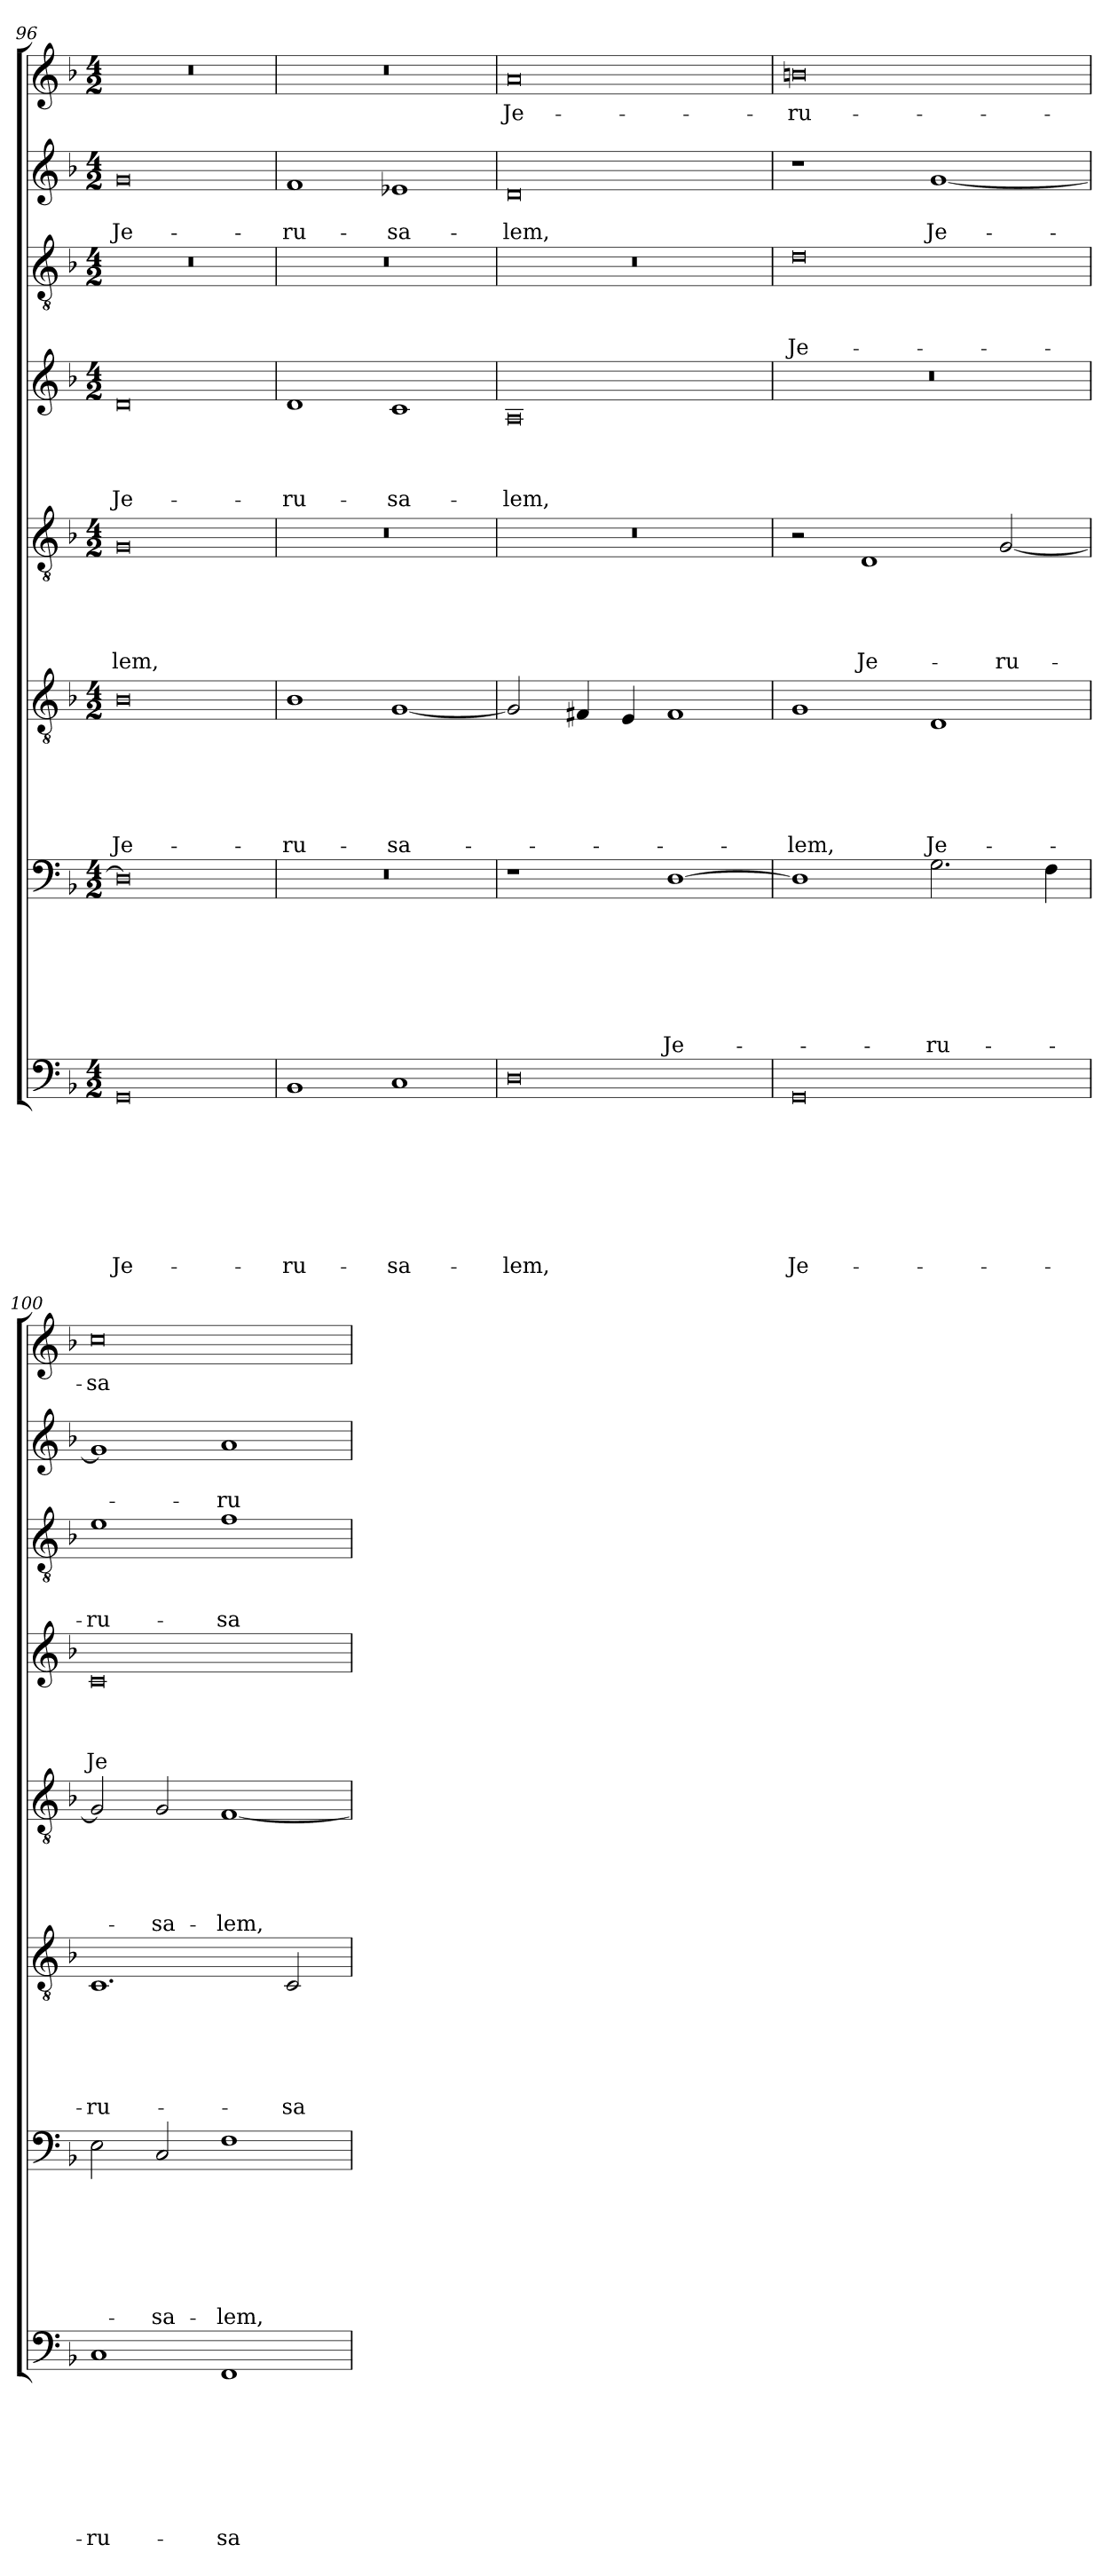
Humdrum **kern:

**kern	**text	**text	**text	**text	**text	**text	**text	**text	**kern	**text	**text	**text	**text	**text	**text	**text	**kern	**text	**text	**text	**text	**text	**text	**kern	**text	**text	**text	**text	**text	**kern	**text	**text	**text	**text	**kern	**text	**text	**text	**kern	**text	**text	**kern	**text
*part8	*part8	*part8	*part8	*part8	*part8	*part8	*part8	*part8	*part7	*part7	*part7	*part7	*part7	*part7	*part7	*part7	*part6	*part6	*part6	*part6	*part6	*part6	*part6	*part5	*part5	*part5	*part5	*part5	*part5	*part4	*part4	*part4	*part4	*part4	*part3	*part3	*part3	*part3	*part2	*part2	*part2	*part1	*part1
*staff8	*staff8	*staff8	*staff8	*staff8	*staff8	*staff8	*staff8	*staff8	*staff7	*staff7	*staff7	*staff7	*staff7	*staff7	*staff7	*staff7	*staff6	*staff6	*staff6	*staff6	*staff6	*staff6	*staff6	*staff5	*staff5	*staff5	*staff5	*staff5	*staff5	*staff4	*staff4	*staff4	*staff4	*staff4	*staff3	*staff3	*staff3	*staff3	*staff2	*staff2	*staff2	*staff1	*staff1
*clefF4	*	*	*	*	*	*	*	*	*clefF4	*	*	*	*	*	*	*	*clefGv2	*	*	*	*	*	*	*clefGv2	*	*	*	*	*	*clefG2	*	*	*	*	*clefGv2	*	*	*	*clefG2	*	*	*clefG2	*
*k[b-]	*	*	*	*	*	*	*	*	*k[b-]	*	*	*	*	*	*	*	*k[b-]	*	*	*	*	*	*	*k[b-]	*	*	*	*	*	*k[b-]	*	*	*	*	*k[b-]	*	*	*	*k[b-]	*	*	*k[b-]	*
*d:	*	*	*	*	*	*	*	*	*d:	*	*	*	*	*	*	*	*d:	*	*	*	*	*	*	*d:	*	*	*	*	*	*d:	*	*	*	*	*d:	*	*	*	*d:	*	*	*d:	*
*M4/2	*	*	*	*	*	*	*	*	*M4/2	*	*	*	*	*	*	*	*M4/2	*	*	*	*	*	*	*M4/2	*	*	*	*	*	*M4/2	*	*	*	*	*M4/2	*	*	*	*M4/2	*	*	*M4/2	*
=96	=96	=96	=96	=96	=96	=96	=96	=96	=96	=96	=96	=96	=96	=96	=96	=96	=96	=96	=96	=96	=96	=96	=96	=96	=96	=96	=96	=96	=96	=96	=96	=96	=96	=96	=96	=96	=96	=96	=96	=96	=96	=96	=96
0GG	.	.	.	.	.	.	.	Je-	0D]	.	.	.	.	.	.	.	0B-	.	.	.	.	.	Je-	0G	.	.	.	.	-lem,	0d	.	.	.	Je-	0r	.	.	.	0g	.	Je-	0r	.
=97	=97	=97	=97	=97	=97	=97	=97	=97	=97	=97	=97	=97	=97	=97	=97	=97	=97	=97	=97	=97	=97	=97	=97	=97	=97	=97	=97	=97	=97	=97	=97	=97	=97	=97	=97	=97	=97	=97	=97	=97	=97	=97	=97
1BB-	.	.	.	.	.	.	.	-ru-	0r	.	.	.	.	.	.	.	1B-	.	.	.	.	.	-ru-	0r	.	.	.	.	.	1d	.	.	.	-ru-	0r	.	.	.	1f	.	-ru-	0r	.
1C	.	.	.	.	.	.	.	-sa-	.	.	.	.	.	.	.	.	[1G	.	.	.	.	.	-sa-	.	.	.	.	.	.	1c	.	.	.	-sa-	.	.	.	.	1e-X	.	-sa-	.	.
=98	=98	=98	=98	=98	=98	=98	=98	=98	=98	=98	=98	=98	=98	=98	=98	=98	=98	=98	=98	=98	=98	=98	=98	=98	=98	=98	=98	=98	=98	=98	=98	=98	=98	=98	=98	=98	=98	=98	=98	=98	=98	=98	=98
0D	.	.	.	.	.	.	.	-lem,	1r	.	.	.	.	.	.	.	2G/]	.	.	.	.	.	.	0r	.	.	.	.	.	0A	.	.	.	-lem,	0r	.	.	.	0d	.	-lem,	0a	Je-
.	.	.	.	.	.	.	.	.	.	.	.	.	.	.	.	.	4F#X/	.	.	.	.	.	.	.	.	.	.	.	.	.	.	.	.	.	.	.	.	.	.	.	.	.	.
.	.	.	.	.	.	.	.	.	.	.	.	.	.	.	.	.	4E/	.	.	.	.	.	.	.	.	.	.	.	.	.	.	.	.	.	.	.	.	.	.	.	.	.	.
.	.	.	.	.	.	.	.	.	[1D	.	.	.	.	.	.	Je-	1F#	.	.	.	.	.	.	.	.	.	.	.	.	.	.	.	.	.	.	.	.	.	.	.	.	.	.
=99	=99	=99	=99	=99	=99	=99	=99	=99	=99	=99	=99	=99	=99	=99	=99	=99	=99	=99	=99	=99	=99	=99	=99	=99	=99	=99	=99	=99	=99	=99	=99	=99	=99	=99	=99	=99	=99	=99	=99	=99	=99	=99	=99
0GG	.	.	.	.	.	.	.	Je-	1D]	.	.	.	.	.	.	.	1G	.	.	.	.	.	-lem,	2r	.	.	.	.	.	0r	.	.	.	.	0d	.	.	Je-	1r	.	.	0bn	-ru-
.	.	.	.	.	.	.	.	.	.	.	.	.	.	.	.	.	.	.	.	.	.	.	.	1D	.	.	.	.	Je-	.	.	.	.	.	.	.	.	.	.	.	.	.	.
.	.	.	.	.	.	.	.	.	2.G\	.	.	.	.	.	.	-ru-	1D	.	.	.	.	.	Je-	.	.	.	.	.	.	.	.	.	.	.	.	.	.	.	[1g	.	Je-	.	.
.	.	.	.	.	.	.	.	.	.	.	.	.	.	.	.	.	.	.	.	.	.	.	.	[2G/	.	.	.	.	-ru-	.	.	.	.	.	.	.	.	.	.	.	.	.	.
.	.	.	.	.	.	.	.	.	4F\	.	.	.	.	.	.	.	.	.	.	.	.	.	.	.	.	.	.	.	.	.	.	.	.	.	.	.	.	.	.	.	.	.	.
=100	=100	=100	=100	=100	=100	=100	=100	=100	=100	=100	=100	=100	=100	=100	=100	=100	=100	=100	=100	=100	=100	=100	=100	=100	=100	=100	=100	=100	=100	=100	=100	=100	=100	=100	=100	=100	=100	=100	=100	=100	=100	=100	=100
1C	.	.	.	.	.	.	.	-ru-	2E\	.	.	.	.	.	.	.	1.C	.	.	.	.	.	-ru-	2G/]	.	.	.	.	.	0c	.	.	.	Je-	1e	.	.	-ru-	1g]	.	.	0cc	-sa-
.	.	.	.	.	.	.	.	.	2C/	.	.	.	.	.	.	-sa-	.	.	.	.	.	.	.	2G/	.	.	.	.	-sa-	.	.	.	.	.	.	.	.	.	.	.	.	.	.
1FF	.	.	.	.	.	.	.	-sa-	1F	.	.	.	.	.	.	-lem,	.	.	.	.	.	.	.	[1F	.	.	.	.	-lem,	.	.	.	.	.	1f	.	.	-sa-	1a	.	-ru-	.	.
.	.	.	.	.	.	.	.	.	.	.	.	.	.	.	.	.	2C/	.	.	.	.	.	-sa-	.	.	.	.	.	.	.	.	.	.	.	.	.	.	.	.	.	.	.	.
=	=	=	=	=	=	=	=	=	=	=	=	=	=	=	=	=	=	=	=	=	=	=	=	=	=	=	=	=	=	=	=	=	=	=	=	=	=	=	=	=	=	=	=
*-	*-	*-	*-	*-	*-	*-	*-	*-	*-	*-	*-	*-	*-	*-	*-	*-	*-	*-	*-	*-	*-	*-	*-	*-	*-	*-	*-	*-	*-	*-	*-	*-	*-	*-	*-	*-	*-	*-	*-	*-	*-	*-	*-
